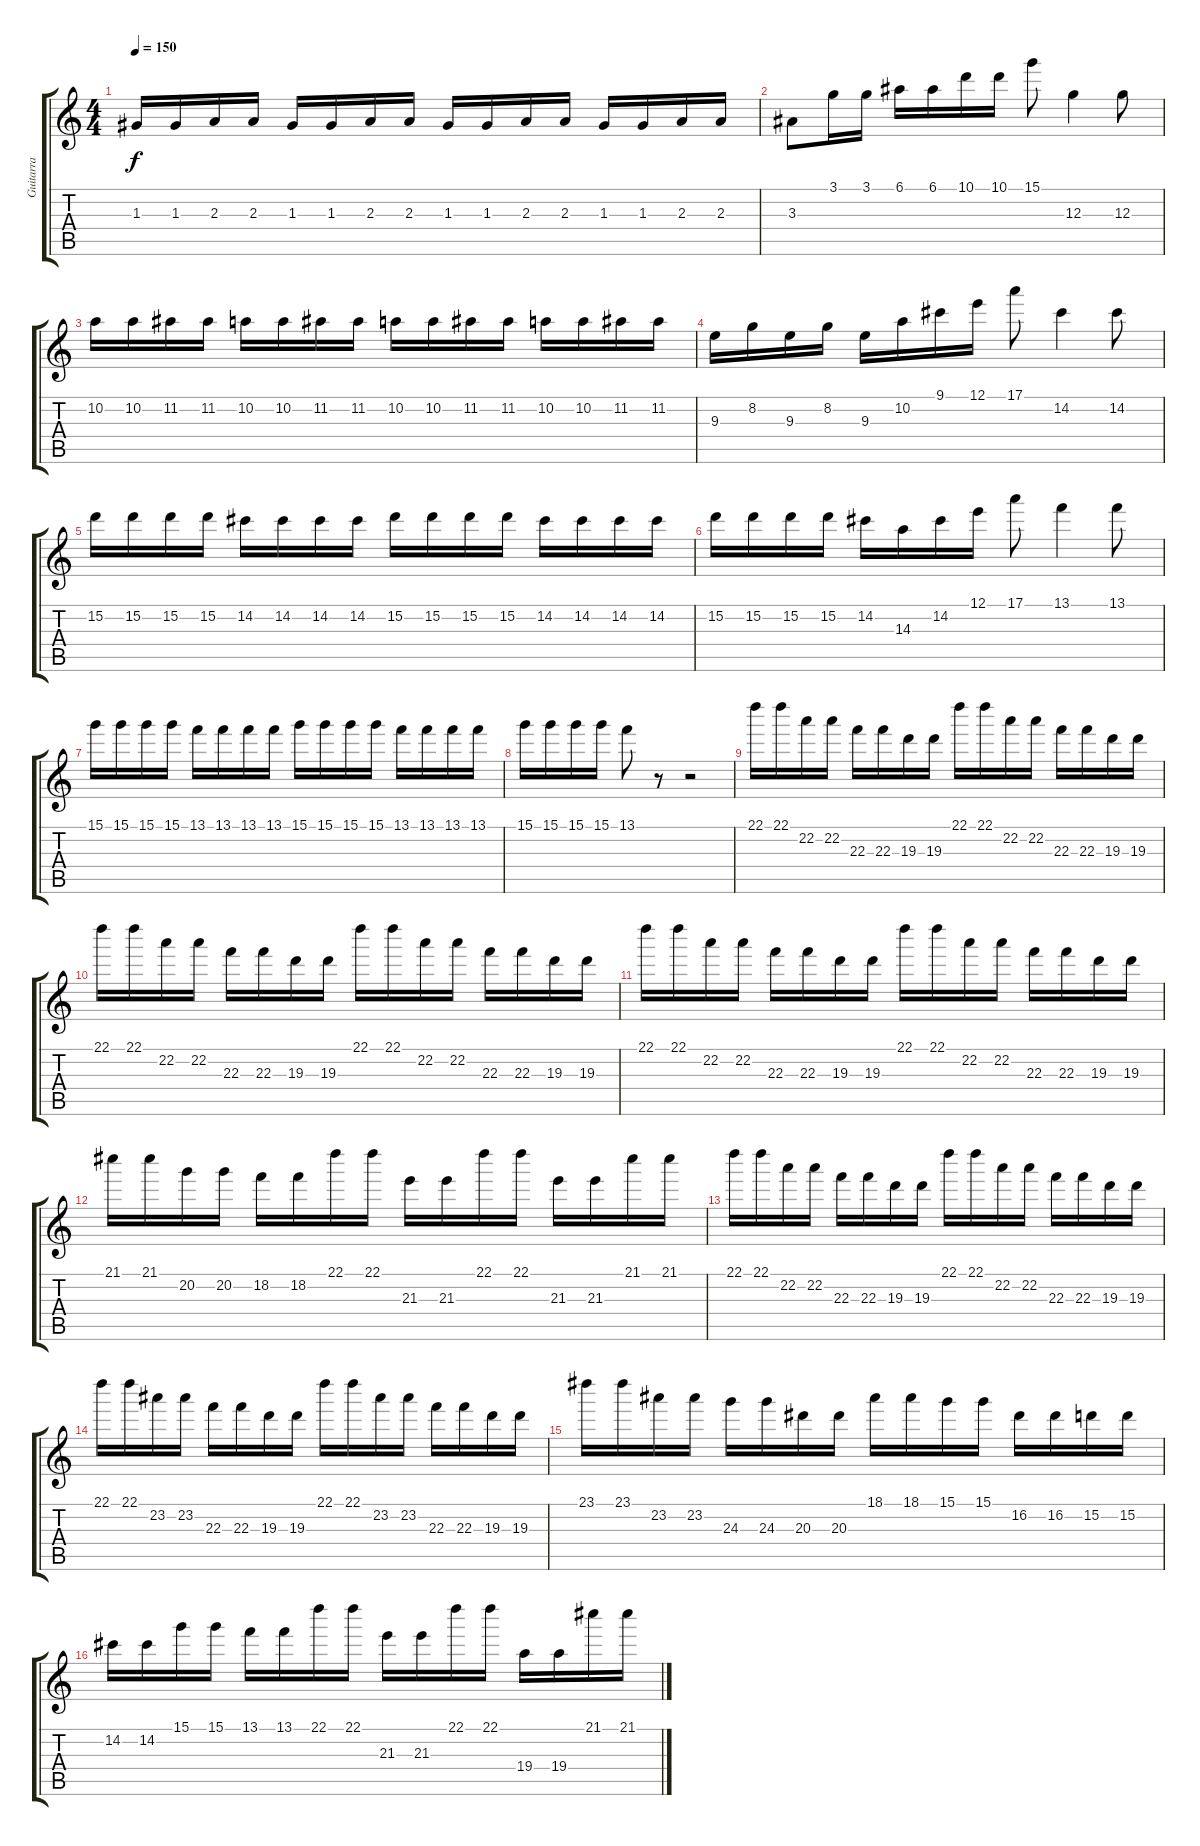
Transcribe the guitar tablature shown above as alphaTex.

\track ("Guitarra" "Guitarra") {instrument overdrivenguitar}
\staff {score tabs}
\tuning (E4 B3 G3 D3 A2 E2) {hide}
\ts (4 4)
\tempo 150
\clef g2
\ks c
1.3.16{dy f} 1.3.16 2.3.16 2.3.16 1.3.16 1.3.16 2.3.16 2.3.16 1.3.16 1.3.16 2.3.16 2.3.16 1.3.16 1.3.16 2.3.16 2.3.16 |
3.3.8 3.1.16 3.1.16 6.1.16 6.1.16 10.1.16 10.1.16 15.1.8 12.3.4 12.3.8 |
10.2.16 10.2.16 11.2.16 11.2.16 10.2.16 10.2.16 11.2.16 11.2.16 10.2.16 10.2.16 11.2.16 11.2.16 10.2.16 10.2.16 11.2.16 11.2.16 |
9.3.16 8.2.16 9.3.16 8.2.16 9.3.16 10.2.16 9.1.16 12.1.16 17.1.8 14.2.4 14.2.8 |
15.2.16 15.2.16 15.2.16 15.2.16 14.2.16 14.2.16 14.2.16 14.2.16 15.2.16 15.2.16 15.2.16 15.2.16 14.2.16 14.2.16 14.2.16 14.2.16 |
15.2.16 15.2.16 15.2.16 15.2.16 14.2.16 14.3.16 14.2.16 12.1.16 17.1.8 13.1.4 13.1.8 |
15.1.16 15.1.16 15.1.16 15.1.16 13.1.16 13.1.16 13.1.16 13.1.16 15.1.16 15.1.16 15.1.16 15.1.16 13.1.16 13.1.16 13.1.16 13.1.16 |
15.1.16 15.1.16 15.1.16 15.1.16 13.1.8 r.8 r.2 |
22.1.16 22.1.16 22.2.16 22.2.16 22.3.16 22.3.16 19.3.16 19.3.16 22.1.16 22.1.16 22.2.16 22.2.16 22.3.16 22.3.16 19.3.16 19.3.16 |
22.1.16 22.1.16 22.2.16 22.2.16 22.3.16 22.3.16 19.3.16 19.3.16 22.1.16 22.1.16 22.2.16 22.2.16 22.3.16 22.3.16 19.3.16 19.3.16 |
22.1.16 22.1.16 22.2.16 22.2.16 22.3.16 22.3.16 19.3.16 19.3.16 22.1.16 22.1.16 22.2.16 22.2.16 22.3.16 22.3.16 19.3.16 19.3.16 |
21.1.16 21.1.16 20.2.16 20.2.16 18.2.16 18.2.16 22.1.16 22.1.16 21.3.16 21.3.16 22.1.16 22.1.16 21.3.16 21.3.16 21.1.16 21.1.16 |
22.1.16 22.1.16 22.2.16 22.2.16 22.3.16 22.3.16 19.3.16 19.3.16 22.1.16 22.1.16 22.2.16 22.2.16 22.3.16 22.3.16 19.3.16 19.3.16 |
22.1.16 22.1.16 23.2.16 23.2.16 22.3.16 22.3.16 19.3.16 19.3.16 22.1.16 22.1.16 23.2.16 23.2.16 22.3.16 22.3.16 19.3.16 19.3.16 |
23.1.16 23.1.16 23.2.16 23.2.16 24.3.16 24.3.16 20.3.16 20.3.16 18.1.16 18.1.16 15.1.16 15.1.16 16.2.16 16.2.16 15.2.16 15.2.16 |
14.2.16 14.2.16 15.1.16 15.1.16 13.1.16 13.1.16 22.1.16 22.1.16 21.3.16 21.3.16 22.1.16 22.1.16 19.4.16 19.4.16 21.1.16 21.1.16
